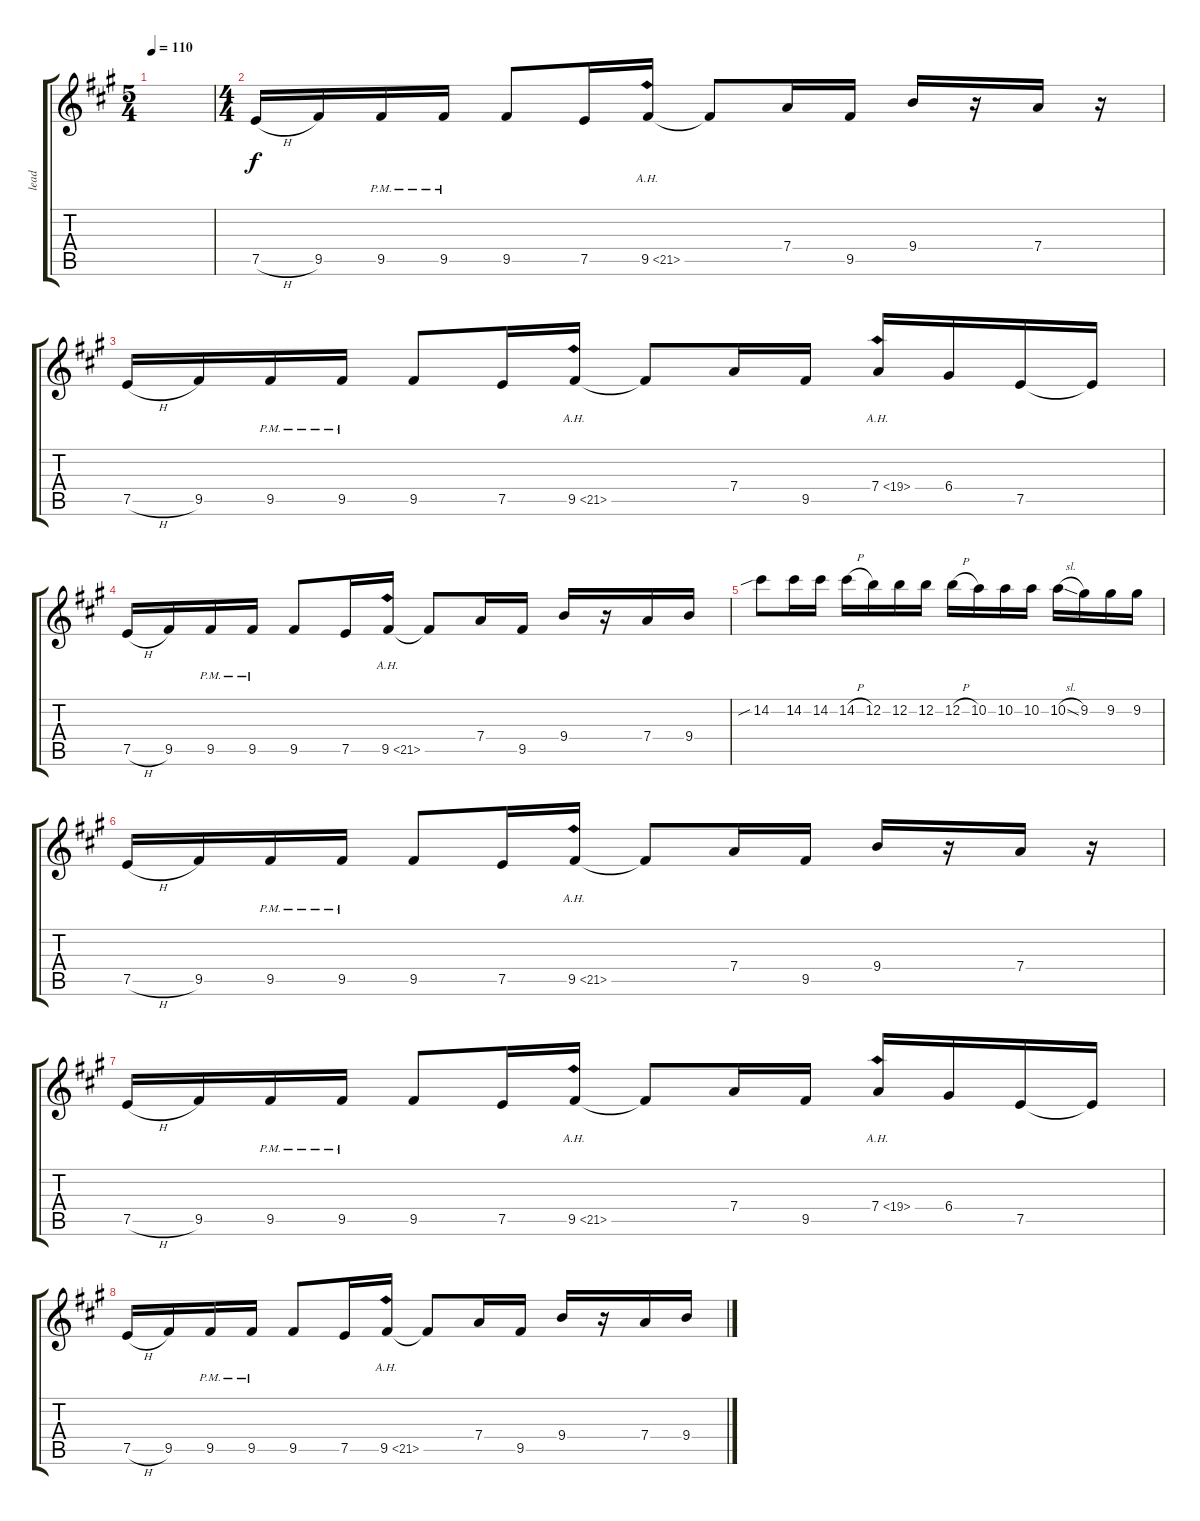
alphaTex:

\track ("lead" "lead") {instrument electricguitarjazz}
\staff {score tabs}
\tuning (E4 B3 G3 D3 A2 E2) {hide}
\ts (5 4)
\tempo 110
\clef g2
\ks f#minor
|
\ts (4 4)
7.5{h}.16{instrument distortionguitar} 9.5.16 9.5{pm}.16 9.5{pm}.16 9.5.8 7.5.16 9.5{ah 12}.16 9.5{t}.8 7.4.16 9.5.16 9.4.16 r.16 7.4.16 r.16 |
7.5{h}.16 9.5.16 9.5{pm}.16 9.5{pm}.16 9.5.8 7.5.16 9.5{ah 12}.16 9.5{t}.8 7.4.16 9.5.16 7.4{ah 12}.16 6.4.16 7.5.16 7.5{t}.16 |
7.5{h}.16 9.5.16 9.5{pm}.16 9.5{pm}.16 9.5.8 7.5.16 9.5{ah 12}.16 9.5{t}.8 7.4.16 9.5.16 9.4.16 r.16 7.4.16 9.4.16 |
14.2{sib}.8 14.2.16 14.2.16 14.2{h}.16 12.2.16 12.2.16 12.2.16 12.2{h}.16 10.2.16 10.2.16 10.2.16 10.2{sl}.16 9.2.16 9.2.16 9.2.16 |
7.5{h}.16 9.5.16 9.5{pm}.16 9.5{pm}.16 9.5.8 7.5.16 9.5{ah 12}.16 9.5{t}.8 7.4.16 9.5.16 9.4.16 r.16 7.4.16 r.16 |
7.5{h}.16 9.5.16 9.5{pm}.16 9.5{pm}.16 9.5.8 7.5.16 9.5{ah 12}.16 9.5{t}.8 7.4.16 9.5.16 7.4{ah 12}.16 6.4.16 7.5.16 7.5{t}.16 |
7.5{h}.16 9.5.16 9.5{pm}.16 9.5{pm}.16 9.5.8 7.5.16 9.5{ah 12}.16 9.5{t}.8 7.4.16 9.5.16 9.4.16 r.16 7.4.16 9.4.16
